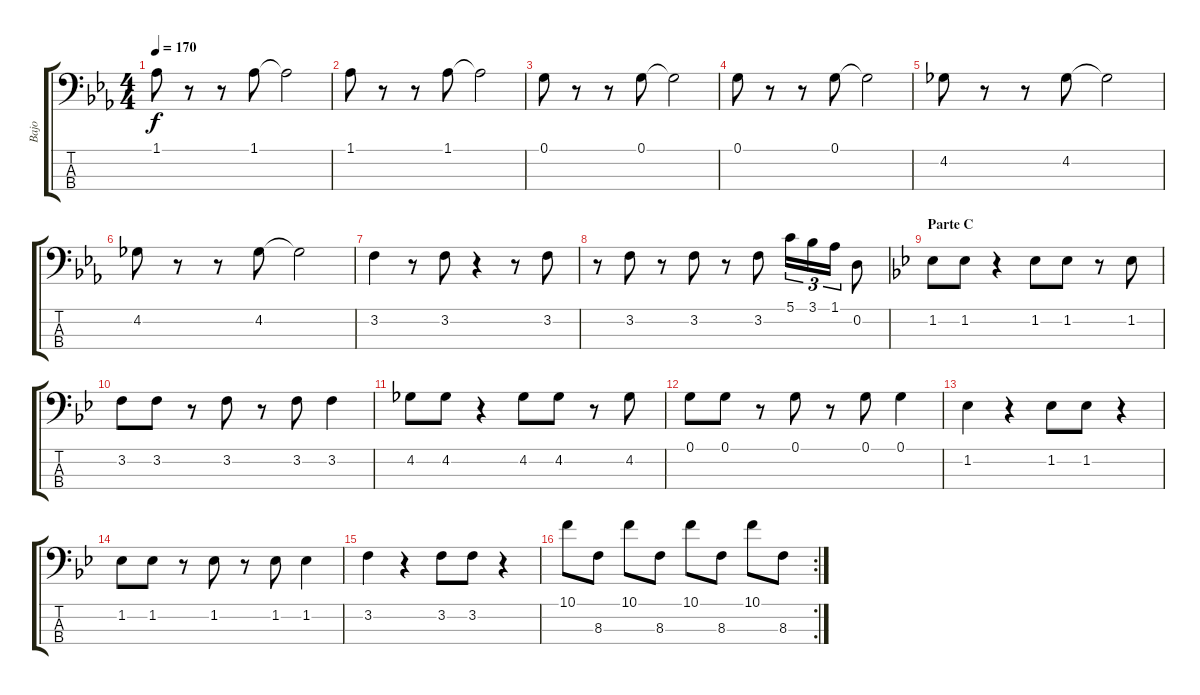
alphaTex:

\track ("Bajo" "Bajo") {instrument electricbassfinger}
\staff {score tabs}
\tuning (G2 D2 A1 E1) {hide}
\ts (4 4)
\tempo 170
\clef f4
\ks cminor
1.1.8{dy f} r.8 r.8 1.1.8 1.1{t}.2 |
1.1.8 r.8 r.8 1.1.8 1.1{t}.2 |
0.1.8 r.8 r.8 0.1.8 0.1{t}.2 |
0.1.8 r.8 r.8 0.1.8 0.1{t}.2 |
4.2.8 r.8 r.8 4.2.8 4.2{t}.2 |
4.2.8 r.8 r.8 4.2.8 4.2{t}.2 |
3.2.4 r.8 3.2.8 r.4 r.8 3.2.8 |
r.8 3.2.8 r.8 3.2.8 r.8 3.2.8 5.1.16{tu (3 2)} 3.1.16{tu (3 2)} 1.1.16{tu (3 2)} 0.2.8 |
\section ("" "Parte C")
\ks gminor
1.2.8 1.2.8 r.4 1.2.8 1.2.8 r.8 1.2.8 |
3.2.8 3.2.8 r.8 3.2.8 r.8 3.2.8 3.2.4 |
4.2.8 4.2.8 r.4 4.2.8 4.2.8 r.8 4.2.8 |
0.1.8 0.1.8 r.8 0.1.8 r.8 0.1.8 0.1.4 |
1.2.4 r.4 1.2.8 1.2.8 r.4 |
1.2.8 1.2.8 r.8 1.2.8 r.8 1.2.8 1.2.4 |
3.2.4 r.4 3.2.8 3.2.8 r.4 |
\rc 2
10.1.8 8.3.8 10.1.8 8.3.8 10.1.8 8.3.8 10.1.8 8.3.8
